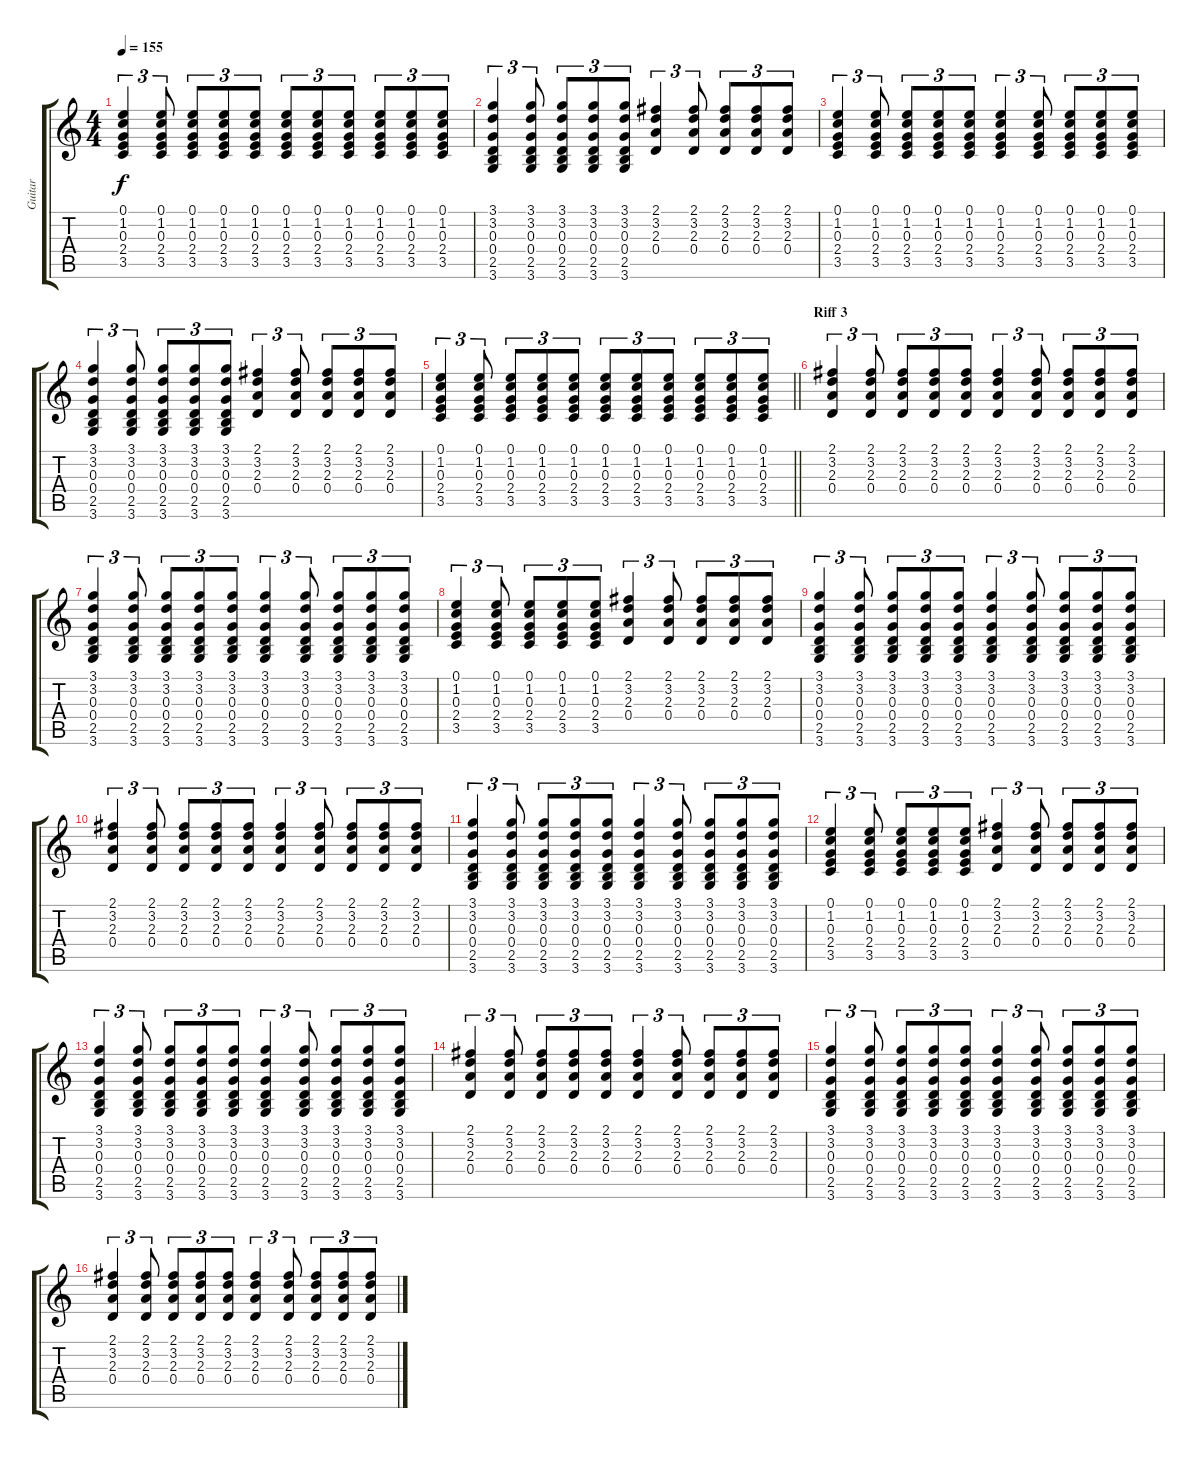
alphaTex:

\track ("Guitar" "Guitar") {instrument distortionguitar}
\staff {score tabs}
\tuning (E4 B3 G3 D3 A2 E2) {hide}
\ts (4 4)
\tempo 155
\clef g2
\ks c
(0.1 1.2 0.3 2.4 3.5).4{tu (3 2) dy f} (0.1 1.2 0.3 2.4 3.5).8{tu (3 2)} (0.1 1.2 0.3 2.4 3.5).8{tu (3 2)} (0.1 1.2 0.3 2.4 3.5).8{tu (3 2)} (0.1 1.2 0.3 2.4 3.5).8{tu (3 2)} (0.1 1.2 0.3 2.4 3.5).8{tu (3 2)} (0.1 1.2 0.3 2.4 3.5).8{tu (3 2)} (0.1 1.2 0.3 2.4 3.5).8{tu (3 2)} (0.1 1.2 0.3 2.4 3.5).8{tu (3 2)} (0.1 1.2 0.3 2.4 3.5).8{tu (3 2)} (0.1 1.2 0.3 2.4 3.5).8{tu (3 2)} |
(3.1 3.2 0.3 0.4 2.5 3.6).4{tu (3 2)} (3.1 3.2 0.3 0.4 2.5 3.6).8{tu (3 2)} (3.1 3.2 0.3 0.4 2.5 3.6).8{tu (3 2)} (3.1 3.2 0.3 0.4 2.5 3.6).8{tu (3 2)} (3.1 3.2 0.3 0.4 2.5 3.6).8{tu (3 2)} (2.1 3.2 2.3 0.4).4{tu (3 2)} (2.1 3.2 2.3 0.4).8{tu (3 2)} (2.1 3.2 2.3 0.4).8{tu (3 2)} (2.1 3.2 2.3 0.4).8{tu (3 2)} (2.1 3.2 2.3 0.4).8{tu (3 2)} |
(0.1 1.2 0.3 2.4 3.5).4{tu (3 2)} (0.1 1.2 0.3 2.4 3.5).8{tu (3 2)} (0.1 1.2 0.3 2.4 3.5).8{tu (3 2)} (0.1 1.2 0.3 2.4 3.5).8{tu (3 2)} (0.1 1.2 0.3 2.4 3.5).8{tu (3 2)} (0.1 1.2 0.3 2.4 3.5).4{tu (3 2)} (0.1 1.2 0.3 2.4 3.5).8{tu (3 2)} (0.1 1.2 0.3 2.4 3.5).8{tu (3 2)} (0.1 1.2 0.3 2.4 3.5).8{tu (3 2)} (0.1 1.2 0.3 2.4 3.5).8{tu (3 2)} |
(3.1 3.2 0.3 0.4 2.5 3.6).4{tu (3 2)} (3.1 3.2 0.3 0.4 2.5 3.6).8{tu (3 2)} (3.1 3.2 0.3 0.4 2.5 3.6).8{tu (3 2)} (3.1 3.2 0.3 0.4 2.5 3.6).8{tu (3 2)} (3.1 3.2 0.3 0.4 2.5 3.6).8{tu (3 2)} (2.1 3.2 2.3 0.4).4{tu (3 2)} (2.1 3.2 2.3 0.4).8{tu (3 2)} (2.1 3.2 2.3 0.4).8{tu (3 2)} (2.1 3.2 2.3 0.4).8{tu (3 2)} (2.1 3.2 2.3 0.4).8{tu (3 2)} |
\barLineRight lightlight
(0.1 1.2 0.3 2.4 3.5).4{tu (3 2)} (0.1 1.2 0.3 2.4 3.5).8{tu (3 2)} (0.1 1.2 0.3 2.4 3.5).8{tu (3 2)} (0.1 1.2 0.3 2.4 3.5).8{tu (3 2)} (0.1 1.2 0.3 2.4 3.5).8{tu (3 2)} (0.1 1.2 0.3 2.4 3.5).8{tu (3 2)} (0.1 1.2 0.3 2.4 3.5).8{tu (3 2)} (0.1 1.2 0.3 2.4 3.5).8{tu (3 2)} (0.1 1.2 0.3 2.4 3.5).8{tu (3 2)} (0.1 1.2 0.3 2.4 3.5).8{tu (3 2)} (0.1 1.2 0.3 2.4 3.5).8{tu (3 2)} |
\section ("" "Riff 3")
(2.1 3.2 2.3 0.4).4{tu (3 2)} (2.1 3.2 2.3 0.4).8{tu (3 2)} (2.1 3.2 2.3 0.4).8{tu (3 2)} (2.1 3.2 2.3 0.4).8{tu (3 2)} (2.1 3.2 2.3 0.4).8{tu (3 2)} (2.1 3.2 2.3 0.4).4{tu (3 2)} (2.1 3.2 2.3 0.4).8{tu (3 2)} (2.1 3.2 2.3 0.4).8{tu (3 2)} (2.1 3.2 2.3 0.4).8{tu (3 2)} (2.1 3.2 2.3 0.4).8{tu (3 2)} |
(3.1 3.2 0.3 0.4 2.5 3.6).4{tu (3 2)} (3.1 3.2 0.3 0.4 2.5 3.6).8{tu (3 2)} (3.1 3.2 0.3 0.4 2.5 3.6).8{tu (3 2)} (3.1 3.2 0.3 0.4 2.5 3.6).8{tu (3 2)} (3.1 3.2 0.3 0.4 2.5 3.6).8{tu (3 2)} (3.1 3.2 0.3 0.4 2.5 3.6).4{tu (3 2)} (3.1 3.2 0.3 0.4 2.5 3.6).8{tu (3 2)} (3.1 3.2 0.3 0.4 2.5 3.6).8{tu (3 2)} (3.1 3.2 0.3 0.4 2.5 3.6).8{tu (3 2)} (3.1 3.2 0.3 0.4 2.5 3.6).8{tu (3 2)} |
(0.1 1.2 0.3 2.4 3.5).4{tu (3 2)} (0.1 1.2 0.3 2.4 3.5).8{tu (3 2)} (0.1 1.2 0.3 2.4 3.5).8{tu (3 2)} (0.1 1.2 0.3 2.4 3.5).8{tu (3 2)} (0.1 1.2 0.3 2.4 3.5).8{tu (3 2)} (2.1 3.2 2.3 0.4).4{tu (3 2)} (2.1 3.2 2.3 0.4).8{tu (3 2)} (2.1 3.2 2.3 0.4).8{tu (3 2)} (2.1 3.2 2.3 0.4).8{tu (3 2)} (2.1 3.2 2.3 0.4).8{tu (3 2)} |
(3.1 3.2 0.3 0.4 2.5 3.6).4{tu (3 2)} (3.1 3.2 0.3 0.4 2.5 3.6).8{tu (3 2)} (3.1 3.2 0.3 0.4 2.5 3.6).8{tu (3 2)} (3.1 3.2 0.3 0.4 2.5 3.6).8{tu (3 2)} (3.1 3.2 0.3 0.4 2.5 3.6).8{tu (3 2)} (3.1 3.2 0.3 0.4 2.5 3.6).4{tu (3 2)} (3.1 3.2 0.3 0.4 2.5 3.6).8{tu (3 2)} (3.1 3.2 0.3 0.4 2.5 3.6).8{tu (3 2)} (3.1 3.2 0.3 0.4 2.5 3.6).8{tu (3 2)} (3.1 3.2 0.3 0.4 2.5 3.6).8{tu (3 2)} |
(2.1 3.2 2.3 0.4).4{tu (3 2)} (2.1 3.2 2.3 0.4).8{tu (3 2)} (2.1 3.2 2.3 0.4).8{tu (3 2)} (2.1 3.2 2.3 0.4).8{tu (3 2)} (2.1 3.2 2.3 0.4).8{tu (3 2)} (2.1 3.2 2.3 0.4).4{tu (3 2)} (2.1 3.2 2.3 0.4).8{tu (3 2)} (2.1 3.2 2.3 0.4).8{tu (3 2)} (2.1 3.2 2.3 0.4).8{tu (3 2)} (2.1 3.2 2.3 0.4).8{tu (3 2)} |
(3.1 3.2 0.3 0.4 2.5 3.6).4{tu (3 2)} (3.1 3.2 0.3 0.4 2.5 3.6).8{tu (3 2)} (3.1 3.2 0.3 0.4 2.5 3.6).8{tu (3 2)} (3.1 3.2 0.3 0.4 2.5 3.6).8{tu (3 2)} (3.1 3.2 0.3 0.4 2.5 3.6).8{tu (3 2)} (3.1 3.2 0.3 0.4 2.5 3.6).4{tu (3 2)} (3.1 3.2 0.3 0.4 2.5 3.6).8{tu (3 2)} (3.1 3.2 0.3 0.4 2.5 3.6).8{tu (3 2)} (3.1 3.2 0.3 0.4 2.5 3.6).8{tu (3 2)} (3.1 3.2 0.3 0.4 2.5 3.6).8{tu (3 2)} |
(0.1 1.2 0.3 2.4 3.5).4{tu (3 2)} (0.1 1.2 0.3 2.4 3.5).8{tu (3 2)} (0.1 1.2 0.3 2.4 3.5).8{tu (3 2)} (0.1 1.2 0.3 2.4 3.5).8{tu (3 2)} (0.1 1.2 0.3 2.4 3.5).8{tu (3 2)} (2.1 3.2 2.3 0.4).4{tu (3 2)} (2.1 3.2 2.3 0.4).8{tu (3 2)} (2.1 3.2 2.3 0.4).8{tu (3 2)} (2.1 3.2 2.3 0.4).8{tu (3 2)} (2.1 3.2 2.3 0.4).8{tu (3 2)} |
(3.1 3.2 0.3 0.4 2.5 3.6).4{tu (3 2)} (3.1 3.2 0.3 0.4 2.5 3.6).8{tu (3 2)} (3.1 3.2 0.3 0.4 2.5 3.6).8{tu (3 2)} (3.1 3.2 0.3 0.4 2.5 3.6).8{tu (3 2)} (3.1 3.2 0.3 0.4 2.5 3.6).8{tu (3 2)} (3.1 3.2 0.3 0.4 2.5 3.6).4{tu (3 2)} (3.1 3.2 0.3 0.4 2.5 3.6).8{tu (3 2)} (3.1 3.2 0.3 0.4 2.5 3.6).8{tu (3 2)} (3.1 3.2 0.3 0.4 2.5 3.6).8{tu (3 2)} (3.1 3.2 0.3 0.4 2.5 3.6).8{tu (3 2)} |
(2.1 3.2 2.3 0.4).4{tu (3 2)} (2.1 3.2 2.3 0.4).8{tu (3 2)} (2.1 3.2 2.3 0.4).8{tu (3 2)} (2.1 3.2 2.3 0.4).8{tu (3 2)} (2.1 3.2 2.3 0.4).8{tu (3 2)} (2.1 3.2 2.3 0.4).4{tu (3 2)} (2.1 3.2 2.3 0.4).8{tu (3 2)} (2.1 3.2 2.3 0.4).8{tu (3 2)} (2.1 3.2 2.3 0.4).8{tu (3 2)} (2.1 3.2 2.3 0.4).8{tu (3 2)} |
(3.1 3.2 0.3 0.4 2.5 3.6).4{tu (3 2)} (3.1 3.2 0.3 0.4 2.5 3.6).8{tu (3 2)} (3.1 3.2 0.3 0.4 2.5 3.6).8{tu (3 2)} (3.1 3.2 0.3 0.4 2.5 3.6).8{tu (3 2)} (3.1 3.2 0.3 0.4 2.5 3.6).8{tu (3 2)} (3.1 3.2 0.3 0.4 2.5 3.6).4{tu (3 2)} (3.1 3.2 0.3 0.4 2.5 3.6).8{tu (3 2)} (3.1 3.2 0.3 0.4 2.5 3.6).8{tu (3 2)} (3.1 3.2 0.3 0.4 2.5 3.6).8{tu (3 2)} (3.1 3.2 0.3 0.4 2.5 3.6).8{tu (3 2)} |
(2.1 3.2 2.3 0.4).4{tu (3 2)} (2.1 3.2 2.3 0.4).8{tu (3 2)} (2.1 3.2 2.3 0.4).8{tu (3 2)} (2.1 3.2 2.3 0.4).8{tu (3 2)} (2.1 3.2 2.3 0.4).8{tu (3 2)} (2.1 3.2 2.3 0.4).4{tu (3 2)} (2.1 3.2 2.3 0.4).8{tu (3 2)} (2.1 3.2 2.3 0.4).8{tu (3 2)} (2.1 3.2 2.3 0.4).8{tu (3 2)} (2.1 3.2 2.3 0.4).8{tu (3 2)}
